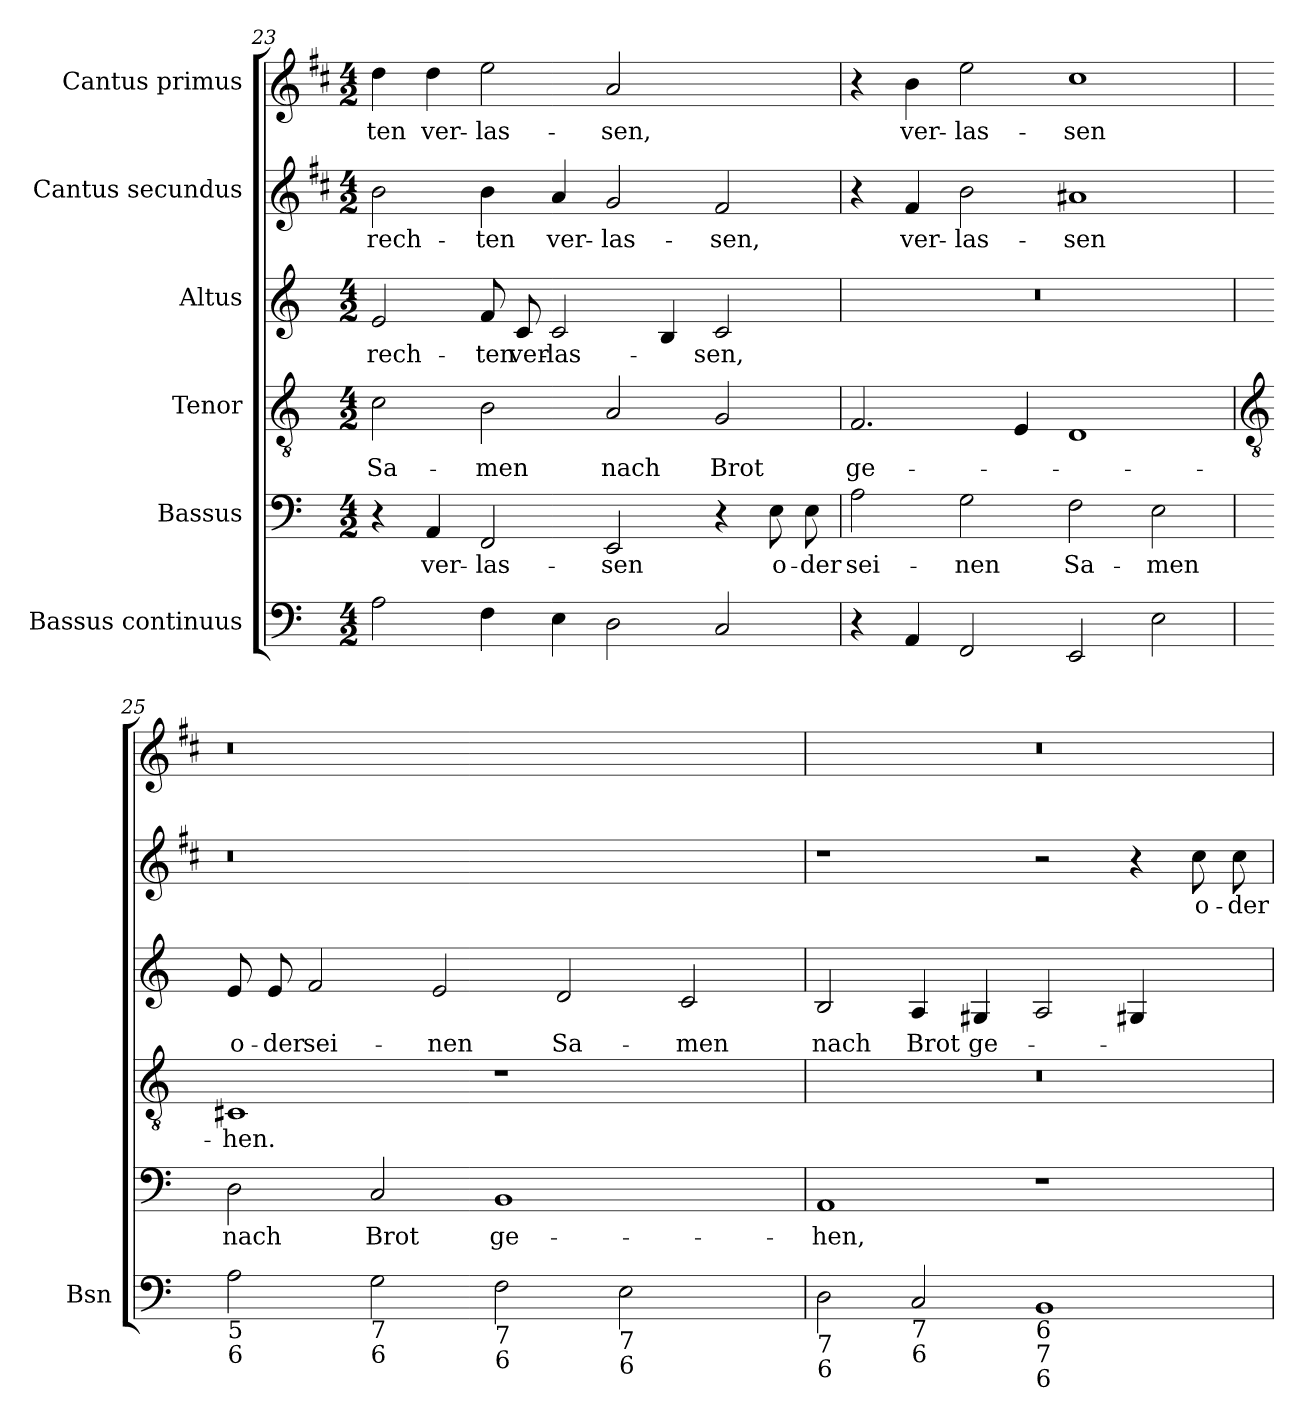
**kern	**kern	**text	**kern	**text	**kern	**text	**kern	**text	**kern	**text
*part6	*part5	*part5	*part4	*part4	*part3	*part3	*part2	*part2	*part1	*part1
*staff6	*staff5	*staff5	*staff4	*staff4	*staff3	*staff3	*staff2	*staff2	*staff1	*staff1
*I"Bassus continuus	*I"Bassus	*	*I"Tenor	*	*I"Altus	*	*I"Cantus secundus	*	*I"Cantus  primus	*
*I'Bsn	*	*	*	*	*	*	*	*	*	*
!!LO:LB:g=z
*clefF4	*clefF4	*	*clefGv2	*	*clefG2	*	*clefG2	*	*clefG2	*
*	*	*	*	*	*	*	*ITrd1c2	*	*ITrd1c2	*
*k[]	*k[]	*	*k[]	*	*k[]	*	*k[]	*	*k[]	*
*C:	*C:	*	*C:	*	*C:	*	*C:	*	*C:	*
*M4/2	*M4/2	*	*M4/2	*	*M4/2	*	*M4/2	*	*M4/2	*
=23	=23	=23	=23	=23	=23	=23	=23	=23	=23	=23
!	!	!	!	!LO:LY:b	!	!LO:LY:b	!	!LO:LY:b	!	!LO:LY:b
2A	4r	.	2c	Sa-	2e	-rech-	2a	-rech-	4cc	-ten
!	!	!LO:LY:b	!	!	!	!	!	!	!	!LO:LY:b
.	4AA	ver-	.	.	.	.	.	.	4cc	ver-
!	!	!LO:LY:b	!	!LO:LY:b	!	!LO:LY:b	!	!LO:LY:b	!	!LO:LY:b
4F	2FF	-las-	2B	-men	8f	-ten	4a	-ten	2dd	-las-
!	!	!	!	!	!	!LO:LY:b	!	!	!	!
.	.	.	.	.	8c	ver-	.	.	.	.
!	!	!	!	!	!	!LO:LY:b	!	!LO:LY:b	!	!
4E	.	.	.	.	2c	-las-	4g	ver-	.	.
!	!	!LO:LY:b	!	!LO:LY:b	!	!	!	!LO:LY:b	!	!LO:LY:b
2D	2EE	-sen	2A	nach	.	.	2f	-las-	2g	-sen,
.	.	.	.	.	4B	.	.	.	.	.
!	!	!	!	!LO:LY:b	!	!LO:LY:b	!	!LO:LY:b	!	!
2C	4r	.	2G	Brot	2c	-sen,	2e	-sen,	2ryy	.
!	!	!LO:LY:b	!	!	!	!	!	!	!	!
.	8E	o-	.	.	.	.	.	.	.	.
!	!	!LO:LY:b	!	!	!	!	!	!	!	!
.	8E	-der	.	.	.	.	.	.	.	.
!!LO:LB:g=z
=24	=24	=24	=24	=24	=24	=24	=24	=24	=24	=24
!	!	!LO:LY:b	!	!LO:LY:b	!	!	!	!	!	!
4r	2A	sei-	2.F	ge-	0r	.	4r	.	4r	.
!	!	!	!	!	!	!	!	!LO:LY:b	!	!LO:LY:b
4AA	.	.	.	.	.	.	4e	ver-	4a	ver-
!	!	!LO:LY:b	!	!	!	!	!	!LO:LY:b	!	!LO:LY:b
2FF	2G	-nen	.	.	.	.	2a	-las-	2dd	-las-
.	.	.	4E	.	.	.	.	.	.	.
!	!	!LO:LY:b	!	!	!	!	!	!LO:LY:b	!	!LO:LY:b
2EE	2F	Sa-	1D	.	.	.	1g#X	-sen	1b	-sen
!	!	!LO:LY:b	!	!	!	!	!	!	!	!
2E	2E	-men	.	.	.	.	.	.	.	.
!!LO:LB:g=z
=25	=25	=25	=25	=25	=25	=25	=25	=25	=25	=25
*	*	*	*clefGv2	*	*	*	*	*	*	*
!LO:TX:b:t=5	!	!	!	!	!	!	!	!	!	!
!LO:TX:b:t=6	!	!	!	!	!	!	!	!	!	!
!	!	!LO:LY:b	!	!LO:LY:b	!	!LO:LY:b	!	!	!	!
2A	2D	nach	1C#X	-hen.	8e	o-	0r	.	0r	.
!	!	!	!	!	!	!LO:LY:b	!	!	!	!
.	.	.	.	.	8e	-der	.	.	.	.
!	!	!	!	!	!	!LO:LY:b	!	!	!	!
.	.	.	.	.	2f	sei-	.	.	.	.
!LO:TX:b:t=7	!	!	!	!	!	!	!	!	!	!
!LO:TX:b:t=6	!	!	!	!	!	!	!	!	!	!
!	!	!LO:LY:b	!	!	!	!	!	!	!	!
2G	2C	Brot	.	.	.	.	.	.	.	.
!	!	!	!	!	!	!LO:LY:b	!	!	!	!
.	.	.	.	.	2e	-nen	.	.	.	.
!LO:TX:b:t=7	!	!	!	!	!	!	!	!	!	!
!LO:TX:b:t=6	!	!	!	!	!	!	!	!	!	!
!	!	!LO:LY:b	!	!	!	!	!	!	!	!
2F	1BB	ge-	1r	.	.	.	.	.	.	.
!	!	!	!	!	!	!LO:LY:b	!	!	!	!
.	.	.	.	.	2d	Sa-	.	.	.	.
!LO:TX:b:t=7	!	!	!	!	!	!	!	!	!	!
!LO:TX:b:t=6	!	!	!	!	!	!	!	!	!	!
2E	.	.	.	.	.	.	.	.	.	.
!	!	!	!	!	!	!LO:LY:b	!	!	!	!
.	.	.	.	.	2c	-men	.	.	.	.
4ryy	4ryy	.	4ryy	.	.	.	4ryy	.	4ryy	.
!!LO:LB:g=z
=26	=26	=26	=26	=26	=26	=26	=26	=26	=26	=26
!LO:TX:b:t=7	!	!	!	!	!	!	!	!	!	!
!LO:TX:b:t=6	!	!	!	!	!	!	!	!	!	!
!	!	!LO:LY:b	!	!	!	!LO:LY:b	!	!	!	!
2D	1AA	-hen,	0r	.	2B	nach	1r	.	0r	.
!LO:TX:b:t=7	!	!	!	!	!	!	!	!	!	!
!LO:TX:b:t=6	!	!	!	!	!	!	!	!	!	!
!	!	!	!	!	!	!LO:LY:b	!	!	!	!
2C	.	.	.	.	4A	Brot	.	.	.	.
!	!	!	!	!	!	!LO:LY:b	!	!	!	!
.	.	.	.	.	4G#X	ge-	.	.	.	.
!LO:TX:b:t=6	!	!	!	!	!	!	!	!	!	!
!LO:TX:b:t=7	!	!	!	!	!	!	!	!	!	!
!LO:TX:b:t=6	!	!	!	!	!	!	!	!	!	!
1BB	1r	.	.	.	2A	.	2r	.	.	.
.	.	.	.	.	4G#X	.	4r	.	.	.
!	!	!	!	!	!	!	!	!LO:LY:b	!	!
.	.	.	.	.	4ryy	.	8b	o-	.	.
!	!	!	!	!	!	!	!	!LO:LY:b	!	!
.	.	.	.	.	.	.	8b	-der	.	.
=	=	=	=	=	=	=	=	=	=	=
*-	*-	*-	*-	*-	*-	*-	*-	*-	*-	*-
